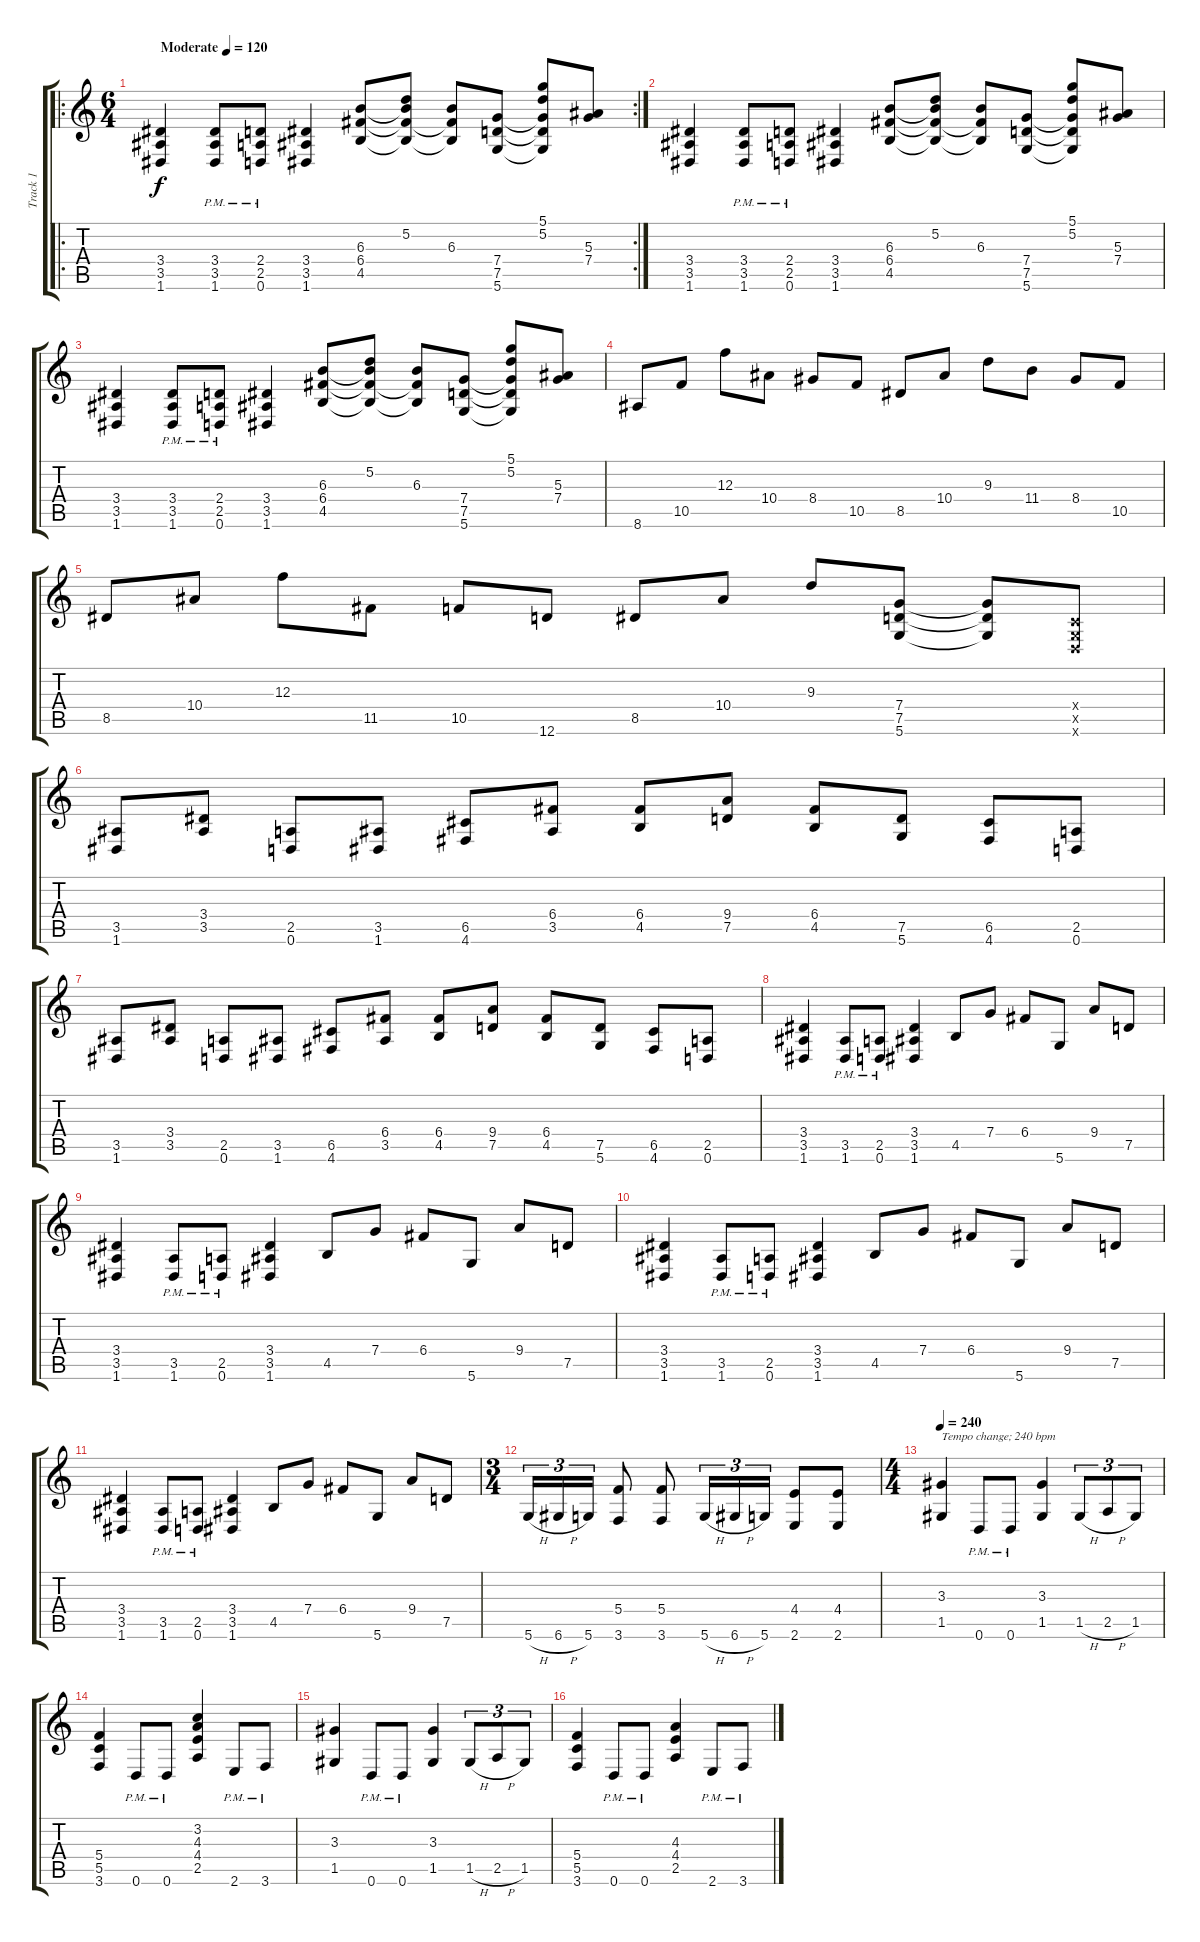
\track ("Track 1" "Track 1") {instrument distortionguitar}
\staff {score tabs}
\tuning (D4 A3 F3 C3 G2 D2) {hide}
\ro
\rc 2
\ts (6 4)
\tempo (120 "Moderate")
\clef g2
\ks c
(3.4 3.5 1.6).4{dy f instrument distortionguitar} (3.4{pm} 3.5{pm} 1.6{pm}).8 (2.4{pm} 2.5{pm} 0.6{pm}).8 (3.4 3.5 1.6).4 (6.3 6.4 4.5).8 (5.2 6.3{t} 6.4{t} 4.5{t}).8 (6.3 6.4{t} 4.5{t}).8 (7.4 7.5 5.6).8 (5.1 5.2 7.4{t} 7.5{t} 5.6{t}).8 (5.3 7.4).8 |
(3.4 3.5 1.6).4 (3.4{pm} 3.5{pm} 1.6{pm}).8 (2.4{pm} 2.5{pm} 0.6{pm}).8 (3.4 3.5 1.6).4 (6.3 6.4 4.5).8 (5.2 6.3{t} 6.4{t} 4.5{t}).8 (6.3 6.4{t} 4.5{t}).8 (7.4 7.5 5.6).8 (5.1 5.2 7.4{t} 7.5{t} 5.6{t}).8 (5.3 7.4).8 |
(3.4 3.5 1.6).4 (3.4{pm} 3.5{pm} 1.6{pm}).8 (2.4{pm} 2.5{pm} 0.6{pm}).8 (3.4 3.5 1.6).4 (6.3 6.4 4.5).8 (5.2 6.3{t} 6.4{t} 4.5{t}).8 (6.3 6.4{t} 4.5{t}).8 (7.4 7.5 5.6).8 (5.1 5.2 7.4{t} 7.5{t} 5.6{t}).8 (5.3 7.4).8 |
8.6.8 10.5.8 12.3.8 10.4.8 8.4.8 10.5.8 8.5.8 10.4.8 9.3.8 11.4.8 8.4.8 10.5.8 |
8.5.8 10.4.8 12.3.8 11.5.8 10.5.8 12.6.8 8.5.8 10.4.8 9.3.8 (7.4 7.5 5.6).8 (7.4{t} 7.5{t} 5.6{t}).8 (0.4{x} 0.5{x} 0.6{x}).8 |
(3.5 1.6).8 (3.4 3.5).8 (2.5 0.6).8 (3.5 1.6).8 (6.5 4.6).8 (6.4 3.5).8 (6.4 4.5).8 (9.4 7.5).8 (6.4 4.5).8 (7.5 5.6).8 (6.5 4.6).8 (2.5 0.6).8 |
(3.5 1.6).8 (3.4 3.5).8 (2.5 0.6).8 (3.5 1.6).8 (6.5 4.6).8 (6.4 3.5).8 (6.4 4.5).8 (9.4 7.5).8 (6.4 4.5).8 (7.5 5.6).8 (6.5 4.6).8 (2.5 0.6).8 |
(3.4 3.5 1.6).4 (3.5{pm} 1.6{pm}).8 (2.5{pm} 0.6{pm}).8 (3.4 3.5 1.6).4 4.5.8 7.4.8 6.4.8 5.6.8 9.4.8 7.5.8 |
(3.4 3.5 1.6).4 (3.5{pm} 1.6{pm}).8 (2.5{pm} 0.6{pm}).8 (3.4 3.5 1.6).4 4.5.8 7.4.8 6.4.8 5.6.8 9.4.8 7.5.8 |
(3.4 3.5 1.6).4 (3.5{pm} 1.6{pm}).8 (2.5{pm} 0.6{pm}).8 (3.4 3.5 1.6).4 4.5.8 7.4.8 6.4.8 5.6.8 9.4.8 7.5.8 |
(3.4 3.5 1.6).4 (3.5{pm} 1.6{pm}).8 (2.5{pm} 0.6{pm}).8 (3.4 3.5 1.6).4 4.5.8 7.4.8 6.4.8 5.6.8 9.4.8 7.5.8 |
\ts (3 4)
5.6{h}.16{tu (3 2)} 6.6{h}.16{tu (3 2)} 5.6.16{tu (3 2)} (5.4 3.6).8 (5.4 3.6).8 5.6{h}.16{tu (3 2)} 6.6{h}.16{tu (3 2)} 5.6.16{tu (3 2)} (4.4 2.6).8 (4.4 2.6).8 |
\ts (4 4)
\tempo 240
(3.3 1.5).4{txt "Tempo change; 240 bpm"} 0.6{pm}.8 0.6{pm}.8 (3.3 1.5).4 1.5{h}.8{tu (3 2)} 2.5{h}.8{tu (3 2)} 1.5.8{tu (3 2)} |
(5.4 5.5 3.6).4 0.6{pm}.8 0.6{pm}.8 (3.2 4.3 4.4 2.5).4 2.6{pm}.8 3.6{pm}.8 |
(3.3 1.5).4 0.6{pm}.8 0.6{pm}.8 (3.3 1.5).4 1.5{h}.8{tu (3 2)} 2.5{h}.8{tu (3 2)} 1.5.8{tu (3 2)} |
(5.4 5.5 3.6).4 0.6{pm}.8 0.6{pm}.8 (4.3 4.4 2.5).4 2.6{pm}.8 3.6{pm}.8
